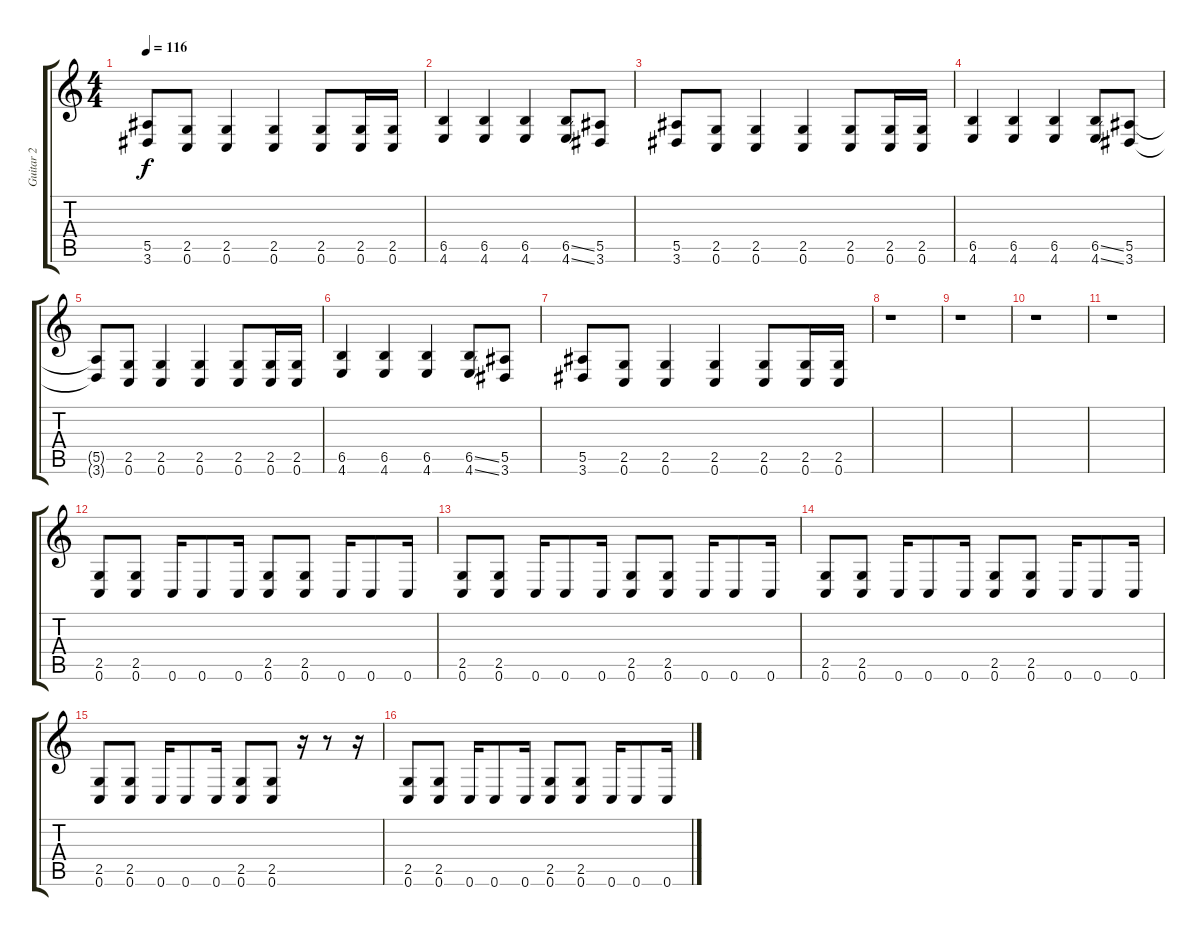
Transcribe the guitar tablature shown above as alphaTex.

\track ("Guitar 2" "Guitar 2") {instrument overdrivenguitar}
\staff {score tabs}
\tuning (C4 G3 Eb3 Bb2 F2 C2) {hide}
\ts (4 4)
\tempo 116
\clef g2
\ks c
(5.5{t} 3.6{t}).8{dy f} (2.5 0.6).8 (2.5 0.6).4 (2.5 0.6).4 (2.5 0.6).8 (2.5 0.6).16 (2.5 0.6).16 |
(6.5 4.6).4 (6.5 4.6).4 (6.5 4.6).4 (6.5{ss} 4.6{ss}).8 (5.5 3.6).8 |
(5.5 3.6).8 (2.5 0.6).8 (2.5 0.6).4 (2.5 0.6).4 (2.5 0.6).8 (2.5 0.6).16 (2.5 0.6).16 |
(6.5 4.6).4 (6.5 4.6).4 (6.5 4.6).4 (6.5{ss} 4.6{ss}).8 (5.5 3.6).8 |
(5.5{t} 3.6{t}).8 (2.5 0.6).8 (2.5 0.6).4 (2.5 0.6).4 (2.5 0.6).8 (2.5 0.6).16 (2.5 0.6).16 |
(6.5 4.6).4 (6.5 4.6).4 (6.5 4.6).4 (6.5{ss} 4.6{ss}).8 (5.5 3.6).8 |
(5.5 3.6).8 (2.5 0.6).8 (2.5 0.6).4 (2.5 0.6).4 (2.5 0.6).8 (2.5 0.6).16 (2.5 0.6).16 |
r.1 |
r.1 |
r.1 |
r.1 |
(2.5 0.6).8 (2.5 0.6).8 0.6.16 0.6.8 0.6.16 (2.5 0.6).8 (2.5 0.6).8 0.6.16 0.6.8 0.6.16 |
(2.5 0.6).8 (2.5 0.6).8 0.6.16 0.6.8 0.6.16 (2.5 0.6).8 (2.5 0.6).8 0.6.16 0.6.8 0.6.16 |
(2.5 0.6).8 (2.5 0.6).8 0.6.16 0.6.8 0.6.16 (2.5 0.6).8 (2.5 0.6).8 0.6.16 0.6.8 0.6.16 |
(2.5 0.6).8 (2.5 0.6).8 0.6.16 0.6.8 0.6.16 (2.5 0.6).8 (2.5 0.6).8 r.16 r.8 r.16 |
(2.5 0.6).8 (2.5 0.6).8 0.6.16 0.6.8 0.6.16 (2.5 0.6).8 (2.5 0.6).8 0.6.16 0.6.8 0.6.16
